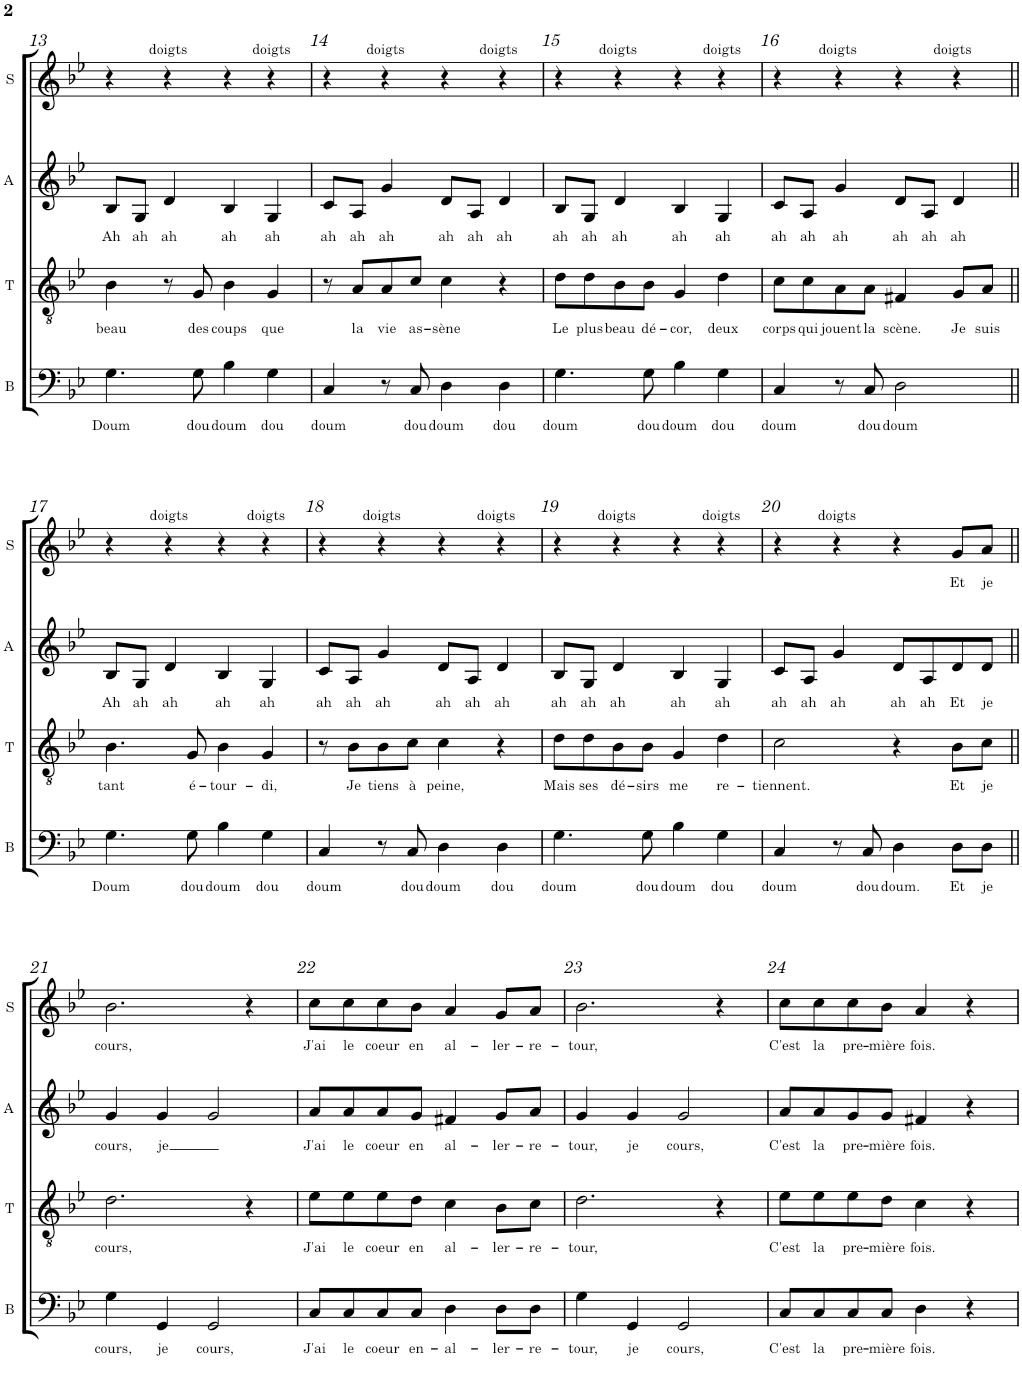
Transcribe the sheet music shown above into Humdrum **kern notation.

**kern	**text	**kern	**text	**kern	**text	**kern	**text
*part4	*part4	*part3	*part3	*part2	*part2	*part1	*part1
*staff4	*staff4	*staff3	*staff3	*staff2	*staff2	*staff1	*staff1
*I"Basse	*	*I"Ténor	*	*I"Alto	*	*I"Soprano	*
*I'B	*	*I'T	*	*I'A	*	*I'S	*
!!LO:PB:g=z
*clefF4	*	*clefGv2	*	*clefG2	*	*clefG2	*
*	*	*Trd1c2	*	*Trd4c7	*	*	*
*k[b-e-]	*	*k[b-e-]	*	*k[b-e-]	*	*k[b-e-]	*
*g:	*	*g:	*	*g:	*	*g:	*
*M4/4	*	*M4/4	*	*M4/4	*	*M4/4	*
*met(c)	*	*met(c)	*	*met(c)	*	*met(c)	*
=13	=13	=13	=13	=13	=13	=13	=13
!	!LO:LY:b	!	!LO:LY:b	!	!LO:LY:b	!	!
*	*	*	*	*	*	*^	*
*	*	*	*	*	*	*	*^	*
4.G\	Doum	4B-\	beau	8B-/L	Ah	4r	8.ryy	3%2ryy	.
!	!	!	!	!	!LO:LY:b	!	!	!	!
.	.	.	.	8G/J	ah	.	.	.	.
!	!	!	!	!	!	!	!LO:TX:a:t=doigts	!	!
.	.	.	.	.	.	.	2ryy	.	.
!	!	!	!	!	!LO:LY:b	!	!	!	!
.	.	8r	.	4d/	ah	4r	.	.	.
!	!LO:LY:b	!	!LO:LY:b	!	!	!	!	!	!
8G\	dou	8G/	des	.	.	.	.	.	.
!	!LO:LY:b	!	!LO:LY:b	!	!LO:LY:b	!	!	!	!
4B-\	doum	4B-\	coups	4B-/	ah	4r	.	.	.
!	!	!	!	!	!	!	!	!LO:TX:a:t=doigts	!
.	.	.	.	.	.	.	.	3ryy	.
.	.	.	.	.	.	.	4ryy	.	.
!	!LO:LY:b	!	!LO:LY:b	!	!LO:LY:b	!	!	!	!
4G\	dou	4G/	que	4G/	ah	4r	.	.	.
.	.	.	.	.	.	.	16ryy	.	.
=14	=14	=14	=14	=14	=14	=14	=14	=14	=14
!	!LO:LY:b	!	!	!	!LO:LY:b	!	!	!	!
4C/	doum	8r	.	8c/L	ah	4r	8.ryy	3%2ryy	.
!	!	!	!LO:LY:b	!	!LO:LY:b	!	!	!	!
.	.	8A/L	la	8A/J	ah	.	.	.	.
!	!	!	!	!	!	!	!LO:TX:a:t=doigts	!	!
.	.	.	.	.	.	.	2ryy	.	.
!	!	!	!LO:LY:b	!	!LO:LY:b	!	!	!	!
8r	.	8A/	vie	4g/	ah	4r	.	.	.
!	!LO:LY:b	!	!LO:LY:b	!	!	!	!	!	!
8C/	dou	8c/J	as-	.	.	.	.	.	.
!	!LO:LY:b	!	!LO:LY:b	!	!LO:LY:b	!	!	!	!
4D\	doum	4c\	-sène	8d/L	ah	4r	.	.	.
!	!	!	!	!	!LO:LY:b	!	!	!	!
.	.	.	.	8A/J	ah	.	.	.	.
!	!	!	!	!	!	!	!	!LO:TX:a:t=doigts	!
.	.	.	.	.	.	.	.	3ryy	.
.	.	.	.	.	.	.	4ryy	.	.
!	!LO:LY:b	!	!	!	!LO:LY:b	!	!	!	!
4D\	dou	4r	.	4d/	ah	4r	.	.	.
.	.	.	.	.	.	.	16ryy	.	.
=15	=15	=15	=15	=15	=15	=15	=15	=15	=15
!	!LO:LY:b	!	!LO:LY:b	!	!LO:LY:b	!	!	!	!
4.G\	doum	8d\L	Le	8B-/L	ah	4r	8.ryy	3%2ryy	.
!	!	!	!LO:LY:b	!	!LO:LY:b	!	!	!	!
.	.	8d\	plus	8G/J	ah	.	.	.	.
!	!	!	!	!	!	!	!LO:TX:a:t=doigts	!	!
.	.	.	.	.	.	.	2ryy	.	.
!	!	!	!LO:LY:b	!	!LO:LY:b	!	!	!	!
.	.	8B-\	beau	4d/	ah	4r	.	.	.
!	!LO:LY:b	!	!LO:LY:b	!	!	!	!	!	!
8G\	dou	8B-\J	dé-	.	.	.	.	.	.
!	!LO:LY:b	!	!LO:LY:b	!	!LO:LY:b	!	!	!	!
4B-\	doum	4G/	-cor,	4B-/	ah	4r	.	.	.
!	!	!	!	!	!	!	!	!LO:TX:a:t=doigts	!
.	.	.	.	.	.	.	.	3ryy	.
.	.	.	.	.	.	.	4ryy	.	.
!	!LO:LY:b	!	!LO:LY:b	!	!LO:LY:b	!	!	!	!
4G\	dou	4d\	deux	4G/	ah	4r	.	.	.
.	.	.	.	.	.	.	16ryy	.	.
=16	=16	=16	=16	=16	=16	=16	=16	=16	=16
!	!LO:LY:b	!	!LO:LY:b	!	!LO:LY:b	!	!	!	!
4C/	doum	8c\L	corps	8c/L	ah	4r	8.ryy	3%2ryy	.
!	!	!	!LO:LY:b	!	!LO:LY:b	!	!	!	!
.	.	8c\	qui	8A/J	ah	.	.	.	.
!	!	!	!	!	!	!	!LO:TX:a:t=doigts	!	!
.	.	.	.	.	.	.	2ryy	.	.
!	!	!	!LO:LY:b	!	!LO:LY:b	!	!	!	!
8r	.	8A\	jouent	4g/	ah	4r	.	.	.
!	!LO:LY:b	!	!LO:LY:b	!	!	!	!	!	!
8C/	dou	8A\J	la	.	.	.	.	.	.
!	!LO:LY:b	!	!LO:LY:b	!	!LO:LY:b	!	!	!	!
2D\	doum	4F#X/	scène.	8d/L	ah	4r	.	.	.
!	!	!	!	!	!LO:LY:b	!	!	!	!
.	.	.	.	8A/J	ah	.	.	.	.
!	!	!	!	!	!	!	!	!LO:TX:a:t=doigts	!
.	.	.	.	.	.	.	.	3ryy	.
.	.	.	.	.	.	.	4ryy	.	.
!	!	!	!LO:LY:b	!	!LO:LY:b	!	!	!	!
.	.	8G/L	Je	4d/	ah	4r	.	.	.
!	!	!	!LO:LY:b	!	!	!	!	!	!
.	.	8A/J	suis	.	.	.	.	.	.
.	.	.	.	.	.	.	16ryy	.	.
!!LO:LB:g=z	!!	!!
=17||	=17||	=17||	=17||	=17||	=17||	=17||	=17||	=17||	=17||
!	!LO:LY:b	!	!LO:LY:b	!	!LO:LY:b	!	!	!	!
4.G\	Doum	4.B-\	tant	8B-/L	Ah	4r	8.ryy	3%2ryy	.
!	!	!	!	!	!LO:LY:b	!	!	!	!
.	.	.	.	8G/J	ah	.	.	.	.
!	!	!	!	!	!	!	!LO:TX:a:t=doigts	!	!
.	.	.	.	.	.	.	2ryy	.	.
!	!	!	!	!	!LO:LY:b	!	!	!	!
.	.	.	.	4d/	ah	4r	.	.	.
!	!LO:LY:b	!	!LO:LY:b	!	!	!	!	!	!
8G\	dou	8G/	é-	.	.	.	.	.	.
!	!LO:LY:b	!	!LO:LY:b	!	!LO:LY:b	!	!	!	!
4B-\	doum	4B-\	-tour-	4B-/	ah	4r	.	.	.
!	!	!	!	!	!	!	!	!LO:TX:a:t=doigts	!
.	.	.	.	.	.	.	.	3ryy	.
.	.	.	.	.	.	.	4ryy	.	.
!	!LO:LY:b	!	!LO:LY:b	!	!LO:LY:b	!	!	!	!
4G\	dou	4G/	-di,	4G/	ah	4r	.	.	.
.	.	.	.	.	.	.	16ryy	.	.
=18	=18	=18	=18	=18	=18	=18	=18	=18	=18
!	!LO:LY:b	!	!	!	!LO:LY:b	!	!	!	!
4C/	doum	8r	.	8c/L	ah	4r	8.ryy	3%2ryy	.
!	!	!	!LO:LY:b	!	!LO:LY:b	!	!	!	!
.	.	8B-\L	Je	8A/J	ah	.	.	.	.
!	!	!	!	!	!	!	!LO:TX:a:t=doigts	!	!
.	.	.	.	.	.	.	2ryy	.	.
!	!	!	!LO:LY:b	!	!LO:LY:b	!	!	!	!
8r	.	8B-\	tiens	4g/	ah	4r	.	.	.
!	!LO:LY:b	!	!LO:LY:b	!	!	!	!	!	!
8C/	dou	8c\J	à	.	.	.	.	.	.
!	!LO:LY:b	!	!LO:LY:b	!	!LO:LY:b	!	!	!	!
4D\	doum	4c\	peine,	8d/L	ah	4r	.	.	.
!	!	!	!	!	!LO:LY:b	!	!	!	!
.	.	.	.	8A/J	ah	.	.	.	.
!	!	!	!	!	!	!	!	!LO:TX:a:t=doigts	!
.	.	.	.	.	.	.	.	3ryy	.
.	.	.	.	.	.	.	4ryy	.	.
!	!LO:LY:b	!	!	!	!LO:LY:b	!	!	!	!
4D\	dou	4r	.	4d/	ah	4r	.	.	.
.	.	.	.	.	.	.	16ryy	.	.
=19	=19	=19	=19	=19	=19	=19	=19	=19	=19
!	!LO:LY:b	!	!LO:LY:b	!	!LO:LY:b	!	!	!	!
4.G\	doum	8d\L	Mais	8B-/L	ah	4r	8.ryy	3%2ryy	.
!	!	!	!LO:LY:b	!	!LO:LY:b	!	!	!	!
.	.	8d\	ses	8G/J	ah	.	.	.	.
!	!	!	!	!	!	!	!LO:TX:a:t=doigts	!	!
.	.	.	.	.	.	.	2ryy	.	.
!	!	!	!LO:LY:b	!	!LO:LY:b	!	!	!	!
.	.	8B-\	dé-	4d/	ah	4r	.	.	.
!	!LO:LY:b	!	!LO:LY:b	!	!	!	!	!	!
8G\	dou	8B-\J	-sirs	.	.	.	.	.	.
!	!LO:LY:b	!	!LO:LY:b	!	!LO:LY:b	!	!	!	!
4B-\	doum	4G/	me	4B-/	ah	4r	.	.	.
!	!	!	!	!	!	!	!	!LO:TX:a:t=doigts	!
.	.	.	.	.	.	.	.	3ryy	.
.	.	.	.	.	.	.	4ryy	.	.
!	!LO:LY:b	!	!LO:LY:b	!	!LO:LY:b	!	!	!	!
4G\	dou	4d\	re-	4G/	ah	4r	.	.	.
.	.	.	.	.	.	.	16ryy	.	.
=20	=20	=20	=20	=20	=20	=20	=20	=20	=20
!	!LO:LY:b	!	!LO:LY:b	!	!LO:LY:b	!	!	!	!
*	*	*	*	*	*	*	*v	*v	*
4C/	doum	2c\	-tiennent.	8c/L	ah	4r	8.ryy	.
!	!	!	!	!	!LO:LY:b	!	!	!
.	.	.	.	8A/J	ah	.	.	.
!	!	!	!	!	!	!	!LO:TX:a:t=doigts	!
.	.	.	.	.	.	.	2ryy	.
!	!	!	!	!	!LO:LY:b	!	!	!
8r	.	.	.	4g/	ah	4r	.	.
!	!LO:LY:b	!	!	!	!	!	!	!
8C/	dou	.	.	.	.	.	.	.
!	!LO:LY:b	!	!	!	!LO:LY:b	!	!	!
4D\	doum.	4r	.	8d/L	ah	4r	.	.
!	!	!	!	!	!LO:LY:b	!	!	!
.	.	.	.	8A/	ah	.	.	.
.	.	.	.	.	.	.	4ryy	.
!	!LO:LY:b	!	!LO:LY:b	!	!LO:LY:b	!	!	!LO:LY:b
8D\L	Et	8B-\L	Et	8d/	Et	8g/L	.	Et
!	!LO:LY:b	!	!LO:LY:b	!	!LO:LY:b	!	!	!LO:LY:b
8D\J	je	8c\J	je	8d/J	je	8a/J	.	je
.	.	.	.	.	.	.	16ryy	.
!!LO:LB:g=z
=21||	=21||	=21||	=21||	=21||	=21||	=21||	=21||	=21||
!	!LO:LY:b	!	!LO:LY:b	!	!LO:LY:b	!	!	!LO:LY:b
*	*	*	*	*	*	*v	*v	*
4G\	cours,	2.d\	cours,	4g/	cours,	2.b-\	cours,
!	!LO:LY:b	!	!	!	!LO:LY:b	!	!
4GG/	je	.	.	4g/	je	.	.
!	!LO:LY:b	!	!	!	!	!	!
2GG/	cours,	.	.	2g/	.	.	.
.	.	4r	.	.	.	4r	.
=22	=22	=22	=22	=22	=22	=22	=22
!	!LO:LY:b	!	!LO:LY:b	!	!LO:LY:b	!	!LO:LY:b
8C/L	J'ai	8e-\L	J'ai	8a/L	J'ai	8cc\L	J'ai
!	!LO:LY:b	!	!LO:LY:b	!	!LO:LY:b	!	!LO:LY:b
8C/	le	8e-\	le	8a/	le	8cc\	le
!	!LO:LY:b	!	!LO:LY:b	!	!LO:LY:b	!	!LO:LY:b
8C/	coeur	8e-\	coeur	8a/	coeur	8cc\	coeur
!	!LO:LY:b	!	!LO:LY:b	!	!LO:LY:b	!	!LO:LY:b
8C/J	en-	8d\J	en	8g/J	en	8b-\J	en
!	!LO:LY:b	!	!LO:LY:b	!	!LO:LY:b	!	!LO:LY:b
4D\	-al-	4c\	al-	4f#X/	al-	4a/	al-
!	!LO:LY:b	!	!LO:LY:b	!	!LO:LY:b	!	!LO:LY:b
8D\L	-ler-	8B-\L	-ler-	8g/L	-ler-	8g/L	-ler-
!	!LO:LY:b	!	!LO:LY:b	!	!LO:LY:b	!	!LO:LY:b
8D\J	-re-	8c\J	-re-	8a/J	-re-	8a/J	-re-
=23	=23	=23	=23	=23	=23	=23	=23
!	!LO:LY:b	!	!LO:LY:b	!	!LO:LY:b	!	!LO:LY:b
4G\	-tour,	2.d\	-tour,	4g/	-tour,	2.b-\	-tour,
!	!LO:LY:b	!	!	!	!LO:LY:b	!	!
4GG/	je	.	.	4g/	je	.	.
!	!LO:LY:b	!	!	!	!LO:LY:b	!	!
2GG/	cours,	.	.	2g/	cours,	.	.
.	.	4r	.	.	.	4r	.
=24	=24	=24	=24	=24	=24	=24	=24
!	!LO:LY:b	!	!LO:LY:b	!	!LO:LY:b	!	!LO:LY:b
8C/L	C'est	8e-\L	C'est	8a/L	C'est	8cc\L	C'est
!	!LO:LY:b	!	!LO:LY:b	!	!LO:LY:b	!	!LO:LY:b
8C/	la	8e-\	la	8a/	la	8cc\	la
!	!LO:LY:b	!	!LO:LY:b	!	!LO:LY:b	!	!LO:LY:b
8C/	pre-	8e-\	pre-	8g/	pre-	8cc\	pre-
!	!LO:LY:b	!	!LO:LY:b	!	!LO:LY:b	!	!LO:LY:b
8C/J	-mière	8d\J	-mière	8g/J	-mière	8b-\J	-mière
!	!LO:LY:b	!	!LO:LY:b	!	!LO:LY:b	!	!LO:LY:b
4D\	fois.	4c\	fois.	4f#X/	fois.	4a/	fois.
4r	.	4r	.	4r	.	4r	.
=	=	=	=	=	=	=	=
*-	*-	*-	*-	*-	*-	*-	*-
